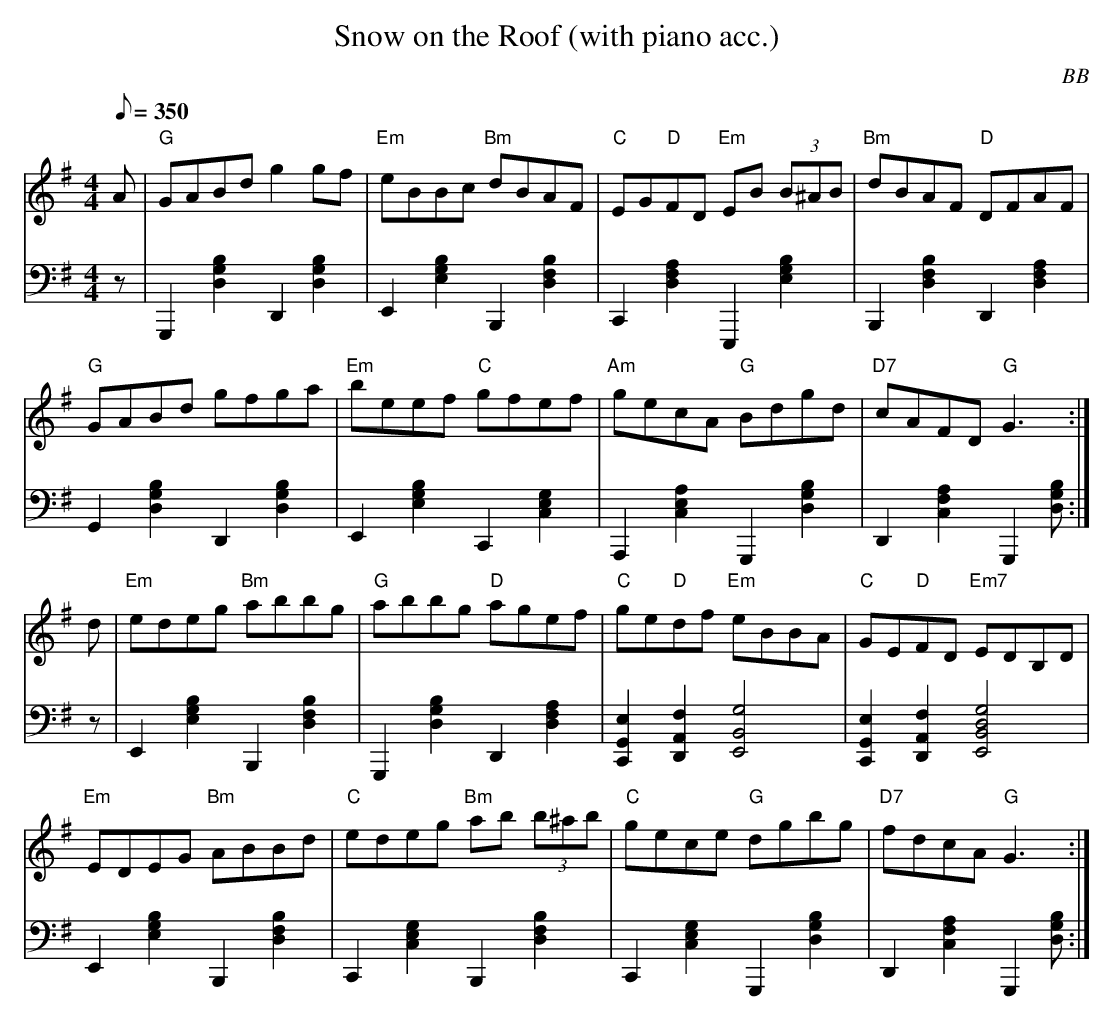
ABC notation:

X:1
T: Snow on the Roof (with piano acc.)
C: BB
Q: 1/8=350
M: 4/4
L: 1/8
V: 1 program 1 21 %acc
V: 2 volume=70 clef=bass m=D program 1 00
K: G
[V:1] A|"G"GABd g2 gf|"Em"eBBc "Bm"dBAF|"C"EG"D"FD "Em"EB (3B^AB|"Bm"dBAF "D"DFAF|
[V:2] z|G,,2[G2D2B2]D,2[G2D2B2]|E,2[B2E2G2]B,,2[B2D2F2]|C,2[D2A2F2]E,,2[E2G2B2]|\
B,,2[B2D2F2]D,2[D2A2F2]|
[V:1] "G"GABd gfga|"Em"beef "C"gfef|"Am"gecA "G"Bdgd|"D7"cAFD "G"G3 :|
[V:2] G,2[G2D2B2]D,2[G2D2B2]|E,2[B2E2G2]C,2[C2G2E2]|A,,2[A2E2C2]G,,2[G2D2B2]|\
D,2[A2C2F2]G,,2[GDB]:|
[V:1] d|"Em"edeg "Bm"abbg|"G"abbg "D"agef|"C"ge"D"df "Em"eBBA|"C"GE"D"FD "Em7"EDB,D|
[V:2] z|E,2[B2E2G2]B,,2[B2D2F2]|G,,2[G2D2B2]D,2[D2A2F2]|[C,2G,2E2][D,2A,2F2]\
[B,4E,4G4]|[C,2G,2E2][D,2A,2F2][E,4B,4D4G4]|
[V:1] "Em"EDEG "Bm"ABBd|"C"edeg "Bm"ab (3b^ab|"C"gece "G"dgbg|"D7"fdcA "G"G3 :|
[V:2] E,2[B2E2G2]B,,2[B2D2F2]|C,2[C2G2E2]B,,2[B2D2F2]|C,2[C2G2E2]G,,2[G2D2B2]|\
D,2[A2C2F2]G,,2[GDB] :|
